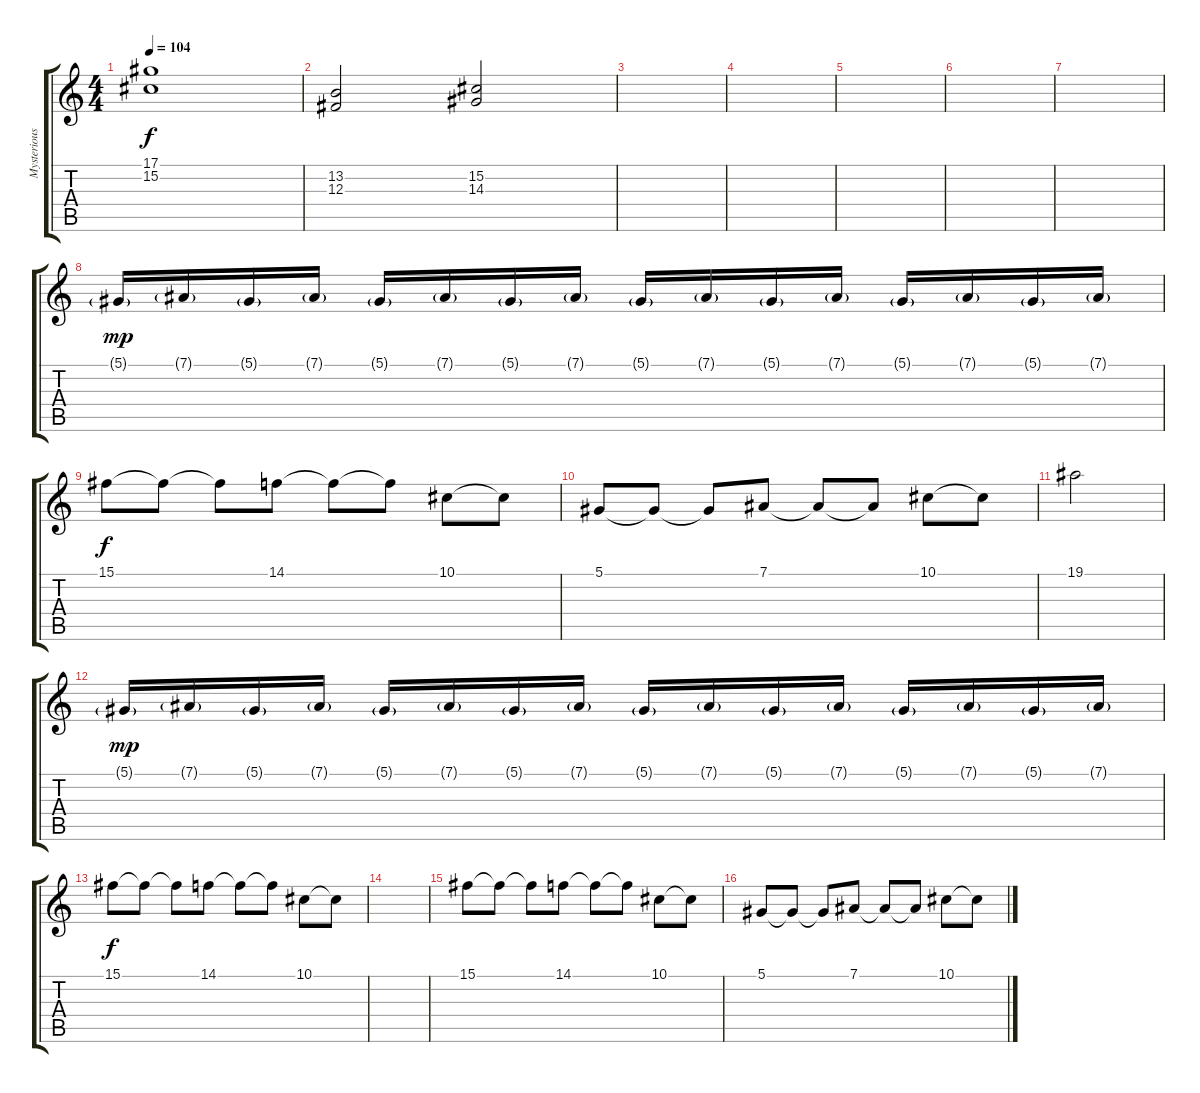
\track ("Mysterious Sounds" "Mysterious") {instrument pad4choir}
\staff {score tabs}
\tuning (Eb4 Bb3 Gb3 Db3 Ab2 Eb2) {hide}
\ts (4 4)
\tempo 104
\clef g2
\ks c
(17.1 15.2).1{dy f} |
(13.2 12.3).2 (15.2 14.3).2 |
|
|
|
|
|
5.1{g}.16{dy mp} 7.1{g}.16 5.1{g}.16 7.1{g}.16 5.1{g}.16 7.1{g}.16 5.1{g}.16 7.1{g}.16 5.1{g}.16 7.1{g}.16 5.1{g}.16 7.1{g}.16 5.1{g}.16 7.1{g}.16 5.1{g}.16 7.1{g}.16 |
15.1.8{dy f} 15.1{t}.8 15.1{t}.8 14.1.8 14.1{t}.8 14.1{t}.8 10.1.8 10.1{t}.8 |
5.1.8 5.1{t}.8 5.1{t}.8 7.1.8 7.1{t}.8 7.1{t}.8 10.1.8 10.1{t}.8 |
19.1.2 |
5.1{g}.16{dy mp} 7.1{g}.16 5.1{g}.16 7.1{g}.16 5.1{g}.16 7.1{g}.16 5.1{g}.16 7.1{g}.16 5.1{g}.16 7.1{g}.16 5.1{g}.16 7.1{g}.16 5.1{g}.16 7.1{g}.16 5.1{g}.16 7.1{g}.16 |
15.1.8{dy f} 15.1{t}.8 15.1{t}.8 14.1.8 14.1{t}.8 14.1{t}.8 10.1.8 10.1{t}.8 |
|
15.1.8 15.1{t}.8 15.1{t}.8 14.1.8 14.1{t}.8 14.1{t}.8 10.1.8 10.1{t}.8 |
5.1.8 5.1{t}.8 5.1{t}.8 7.1.8 7.1{t}.8 7.1{t}.8 10.1.8 10.1{t}.8
